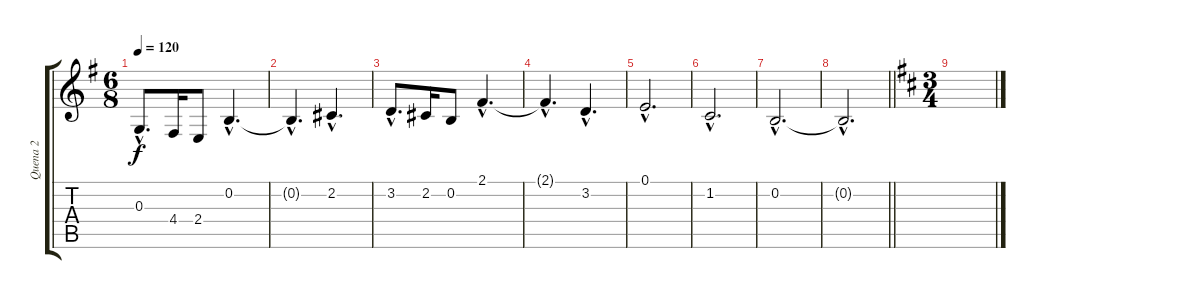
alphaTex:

\track ("Quena 2" "Quena 2") {instrument panflute}
\staff {score tabs}
\tuning (E4 B3 G3 D3 A2 E2) {hide}
\ts (6 8)
\tempo 120
\clef g2
\ks g
0.3{hac}.8{d dy f instrument panflute} 4.4.16 2.4.8 0.2{hac}.4{d} |
0.2{hac t}.4{d} 2.2{hac}.4{d} |
3.2{hac}.8{d} 2.2.16 0.2.8 2.1{hac}.4{d} |
2.1{hac t}.4{d} 3.2{hac}.4{d} |
0.1{hac}.2{d} |
1.2{hac}.2{d} |
0.2{hac}.2{d} |
\barLineRight lightlight
0.2{hac t}.2{d} |
\ts (3 4)
\ks d
